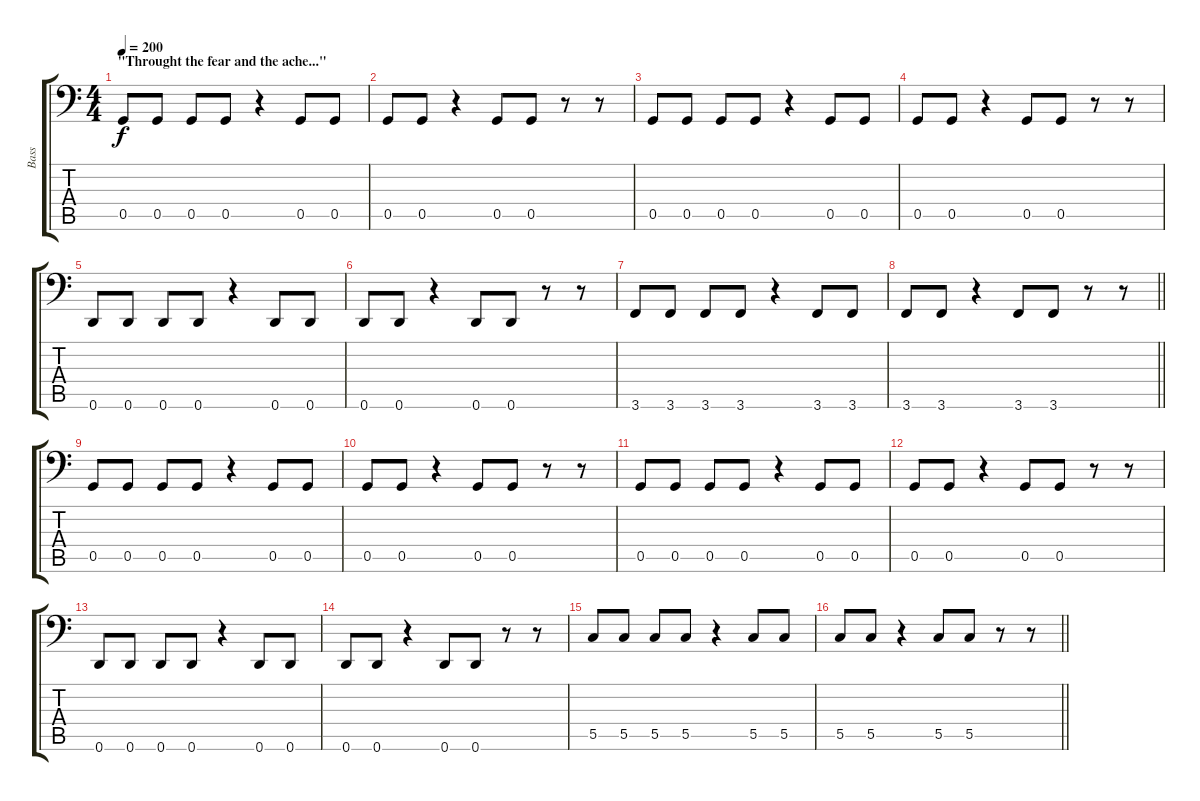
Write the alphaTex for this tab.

\track ("Bass" "Bass") {instrument electricbasspick}
\staff {score tabs}
\tuning (D3 A2 F2 C2 G1 D1) {hide}
\ts (4 4)
\section ("" "\"Throught the fear and the ache...\"")
\tempo 200
\clef f4
\ks c
0.5.8{dy f} 0.5.8 0.5.8 0.5.8 r.4 0.5.8 0.5.8 |
0.5.8 0.5.8 r.4 0.5.8 0.5.8 r.8 r.8 |
0.5.8 0.5.8 0.5.8 0.5.8 r.4 0.5.8 0.5.8 |
0.5.8 0.5.8 r.4 0.5.8 0.5.8 r.8 r.8 |
0.6.8 0.6.8 0.6.8 0.6.8 r.4 0.6.8 0.6.8 |
0.6.8 0.6.8 r.4 0.6.8 0.6.8 r.8 r.8 |
3.6.8 3.6.8 3.6.8 3.6.8 r.4 3.6.8 3.6.8 |
\barLineRight lightlight
3.6.8 3.6.8 r.4 3.6.8 3.6.8 r.8 r.8 |
0.5.8 0.5.8 0.5.8 0.5.8 r.4 0.5.8 0.5.8 |
0.5.8 0.5.8 r.4 0.5.8 0.5.8 r.8 r.8 |
0.5.8 0.5.8 0.5.8 0.5.8 r.4 0.5.8 0.5.8 |
0.5.8 0.5.8 r.4 0.5.8 0.5.8 r.8 r.8 |
0.6.8 0.6.8 0.6.8 0.6.8 r.4 0.6.8 0.6.8 |
0.6.8 0.6.8 r.4 0.6.8 0.6.8 r.8 r.8 |
5.5.8 5.5.8 5.5.8 5.5.8 r.4 5.5.8 5.5.8 |
\barLineRight lightlight
5.5.8 5.5.8 r.4 5.5.8 5.5.8 r.8 r.8
